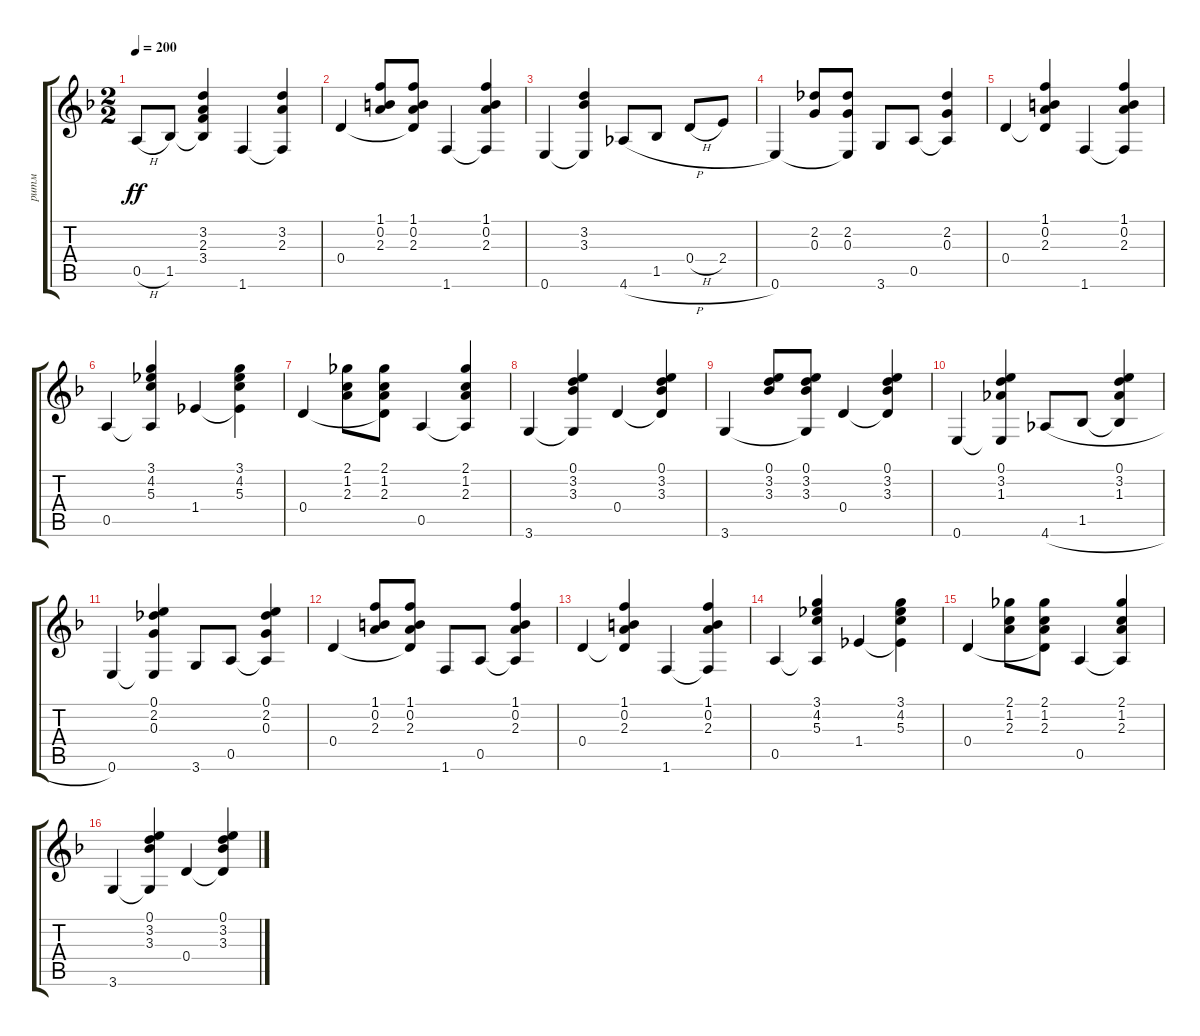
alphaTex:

\track ("ритм" "ритм") {instrument acousticguitarsteel}
\staff {score tabs}
\tuning (E4 B3 G3 D3 A2 E2) {hide}
\ts (2 2)
\tempo 200
\clef g2
\ks dminor
0.5{h}.8{dy ff} 1.5.8 (3.2 2.3 3.4 1.5{t}).4 1.6.4 (3.2 2.3 1.6{t}).4 |
0.4.4 (1.1 0.2 2.3).8 (1.1 0.2 2.3 0.4{t}).8 1.6.4 (1.1 0.2 2.3 1.6{t}).4 |
0.6.4 (3.2 3.3 0.6{t}).4 4.6{h}.8 1.5.8{beam split} 0.4{h}.8 2.4.8 |
0.6.4 (2.2 0.3).8 (2.2 0.3 0.6{t}).8 3.6.8 0.5.8 (2.2 0.3 0.5{t}).4 |
0.4.4 (1.1 0.2 2.3 0.4{t}).4 1.6.4 (1.1 0.2 2.3 1.6{t}).4 |
0.5.4 (3.1 4.2 5.3 0.5{t}).4 1.4.4 (3.1 4.2 5.3 1.4{t}).4 |
0.4.4 (2.1 1.2 2.3).8 (2.1 1.2 2.3 0.4{t}).8 0.5.4 (2.1 1.2 2.3 0.5{t}).4 |
3.6.4 (0.1 3.2 3.3 3.6{t}).4 0.4.4 (0.1 3.2 3.3 0.4{t}).4 |
3.6.4 (0.1 3.2 3.3).8 (0.1 3.2 3.3 3.6{t}).8 0.4.4 (0.1 3.2 3.3 0.4{t}).4 |
0.6.4 (0.1 3.2 1.3 0.6{t}).4 4.6{h}.8 1.5.8 (0.1 3.2 1.3 1.5{t}).4 |
0.6.4 (0.1 2.2 0.3 0.6{t}).4 3.6.8 0.5.8 (0.1 2.2 0.3 0.5{t}).4 |
0.4.4 (1.1 0.2 2.3).8 (1.1 0.2 2.3 0.4{t}).8 1.6.8 0.5.8 (1.1 0.2 2.3 0.5{t}).4 |
0.4.4 (1.1 0.2 2.3 0.4{t}).4 1.6.4 (1.1 0.2 2.3 1.6{t}).4 |
0.5.4 (3.1 4.2 5.3 0.5{t}).4 1.4.4 (3.1 4.2 5.3 1.4{t}).4 |
0.4.4 (2.1 1.2 2.3).8 (2.1 1.2 2.3 0.4{t}).8 0.5.4 (2.1 1.2 2.3 0.5{t}).4 |
3.6.4 (0.1 3.2 3.3 3.6{t}).4 0.4.4 (0.1 3.2 3.3 0.4{t}).4
